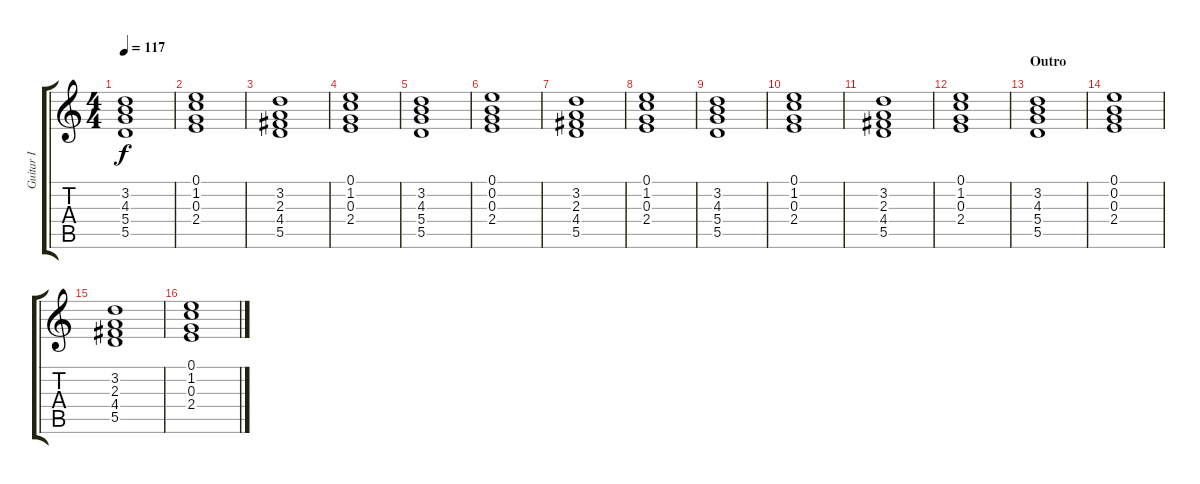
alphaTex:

\track ("Guitar I" "Guitar I") {instrument distortionguitar}
\staff {score tabs}
\tuning (E4 B3 G3 D3 A2 E2) {hide}
\ts (4 4)
\tempo 117
\clef g2
\ks c
(3.2 4.3 5.4 5.5).1{dy f} |
(0.1 1.2 0.3 2.4).1 |
(3.2 2.3 4.4 5.5).1 |
(0.1 1.2 0.3 2.4).1 |
(3.2 4.3 5.4 5.5).1 |
(0.1 0.2 0.3 2.4).1 |
(3.2 2.3 4.4 5.5).1 |
(0.1 1.2 0.3 2.4).1 |
(3.2 4.3 5.4 5.5).1 |
(0.1 1.2 0.3 2.4).1 |
(3.2 2.3 4.4 5.5).1 |
(0.1 1.2 0.3 2.4).1 |
\section ("" "Outro")
(3.2 4.3 5.4 5.5).1 |
(0.1 0.2 0.3 2.4).1 |
(3.2 2.3 4.4 5.5).1 |
(0.1 1.2 0.3 2.4).1
